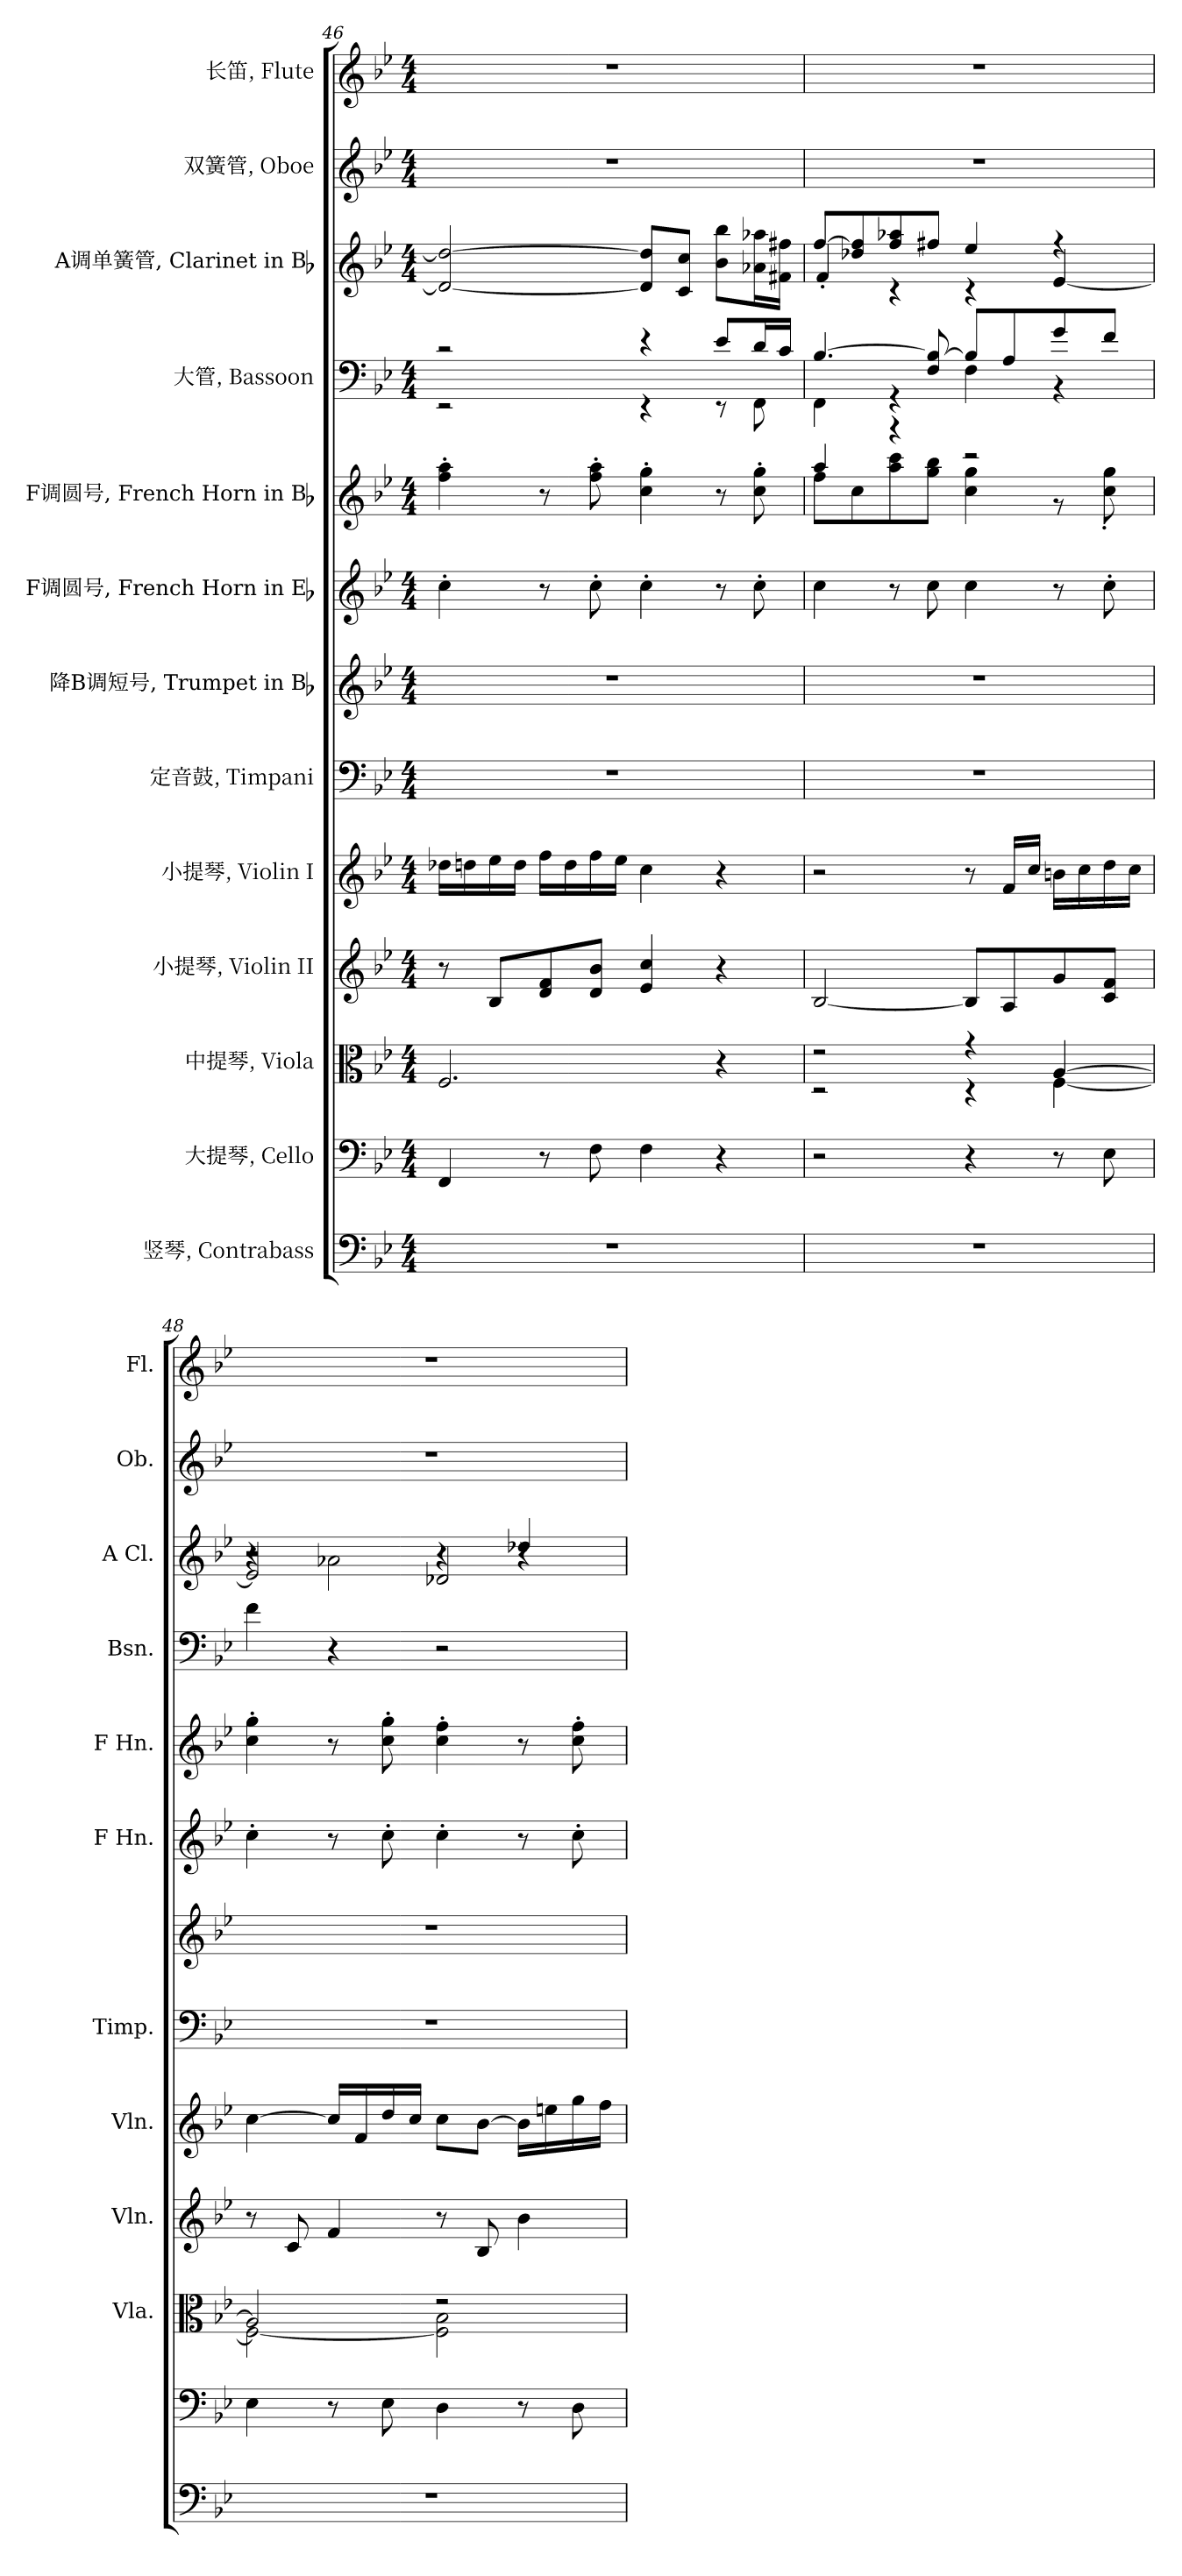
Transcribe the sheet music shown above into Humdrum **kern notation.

**kern	**kern	**kern	**kern	**kern	**kern	**kern	**kern	**kern	**kern	**kern	**kern	**kern
*part13	*part12	*part11	*part10	*part9	*part8	*part7	*part6	*part5	*part4	*part3	*part2	*part1
*staff13	*staff12	*staff11	*staff10	*staff9	*staff8	*staff7	*staff6	*staff5	*staff4	*staff3	*staff2	*staff1
*I"竖琴, Contrabass	*I"大提琴, Cello	*I"中提琴, Viola	*I"小提琴, Violin II	*I"小提琴, Violin I	*I"定音鼓, Timpani	*I"降B调短号, Trumpet in B-flat	*I"F调圆号, French Horn in E-flat	*I"F调圆号, French Horn in B-flat	*I"大管, Bassoon	*I"A调单簧管, Clarinet in B-flat	*I"双簧管, Oboe	*I"长笛, Flute
*	*	*I'Vla.	*I'Vln.	*I'Vln.	*I'Timp.	*	*I'F Hn.	*I'F Hn.	*I'Bsn.	*I'A Cl.	*I'Ob.	*I'Fl.
*clefF4	*clefF4	*clefC3	*clefG2	*clefG2	*clefF4	*clefG2	*clefG2	*clefG2	*clefF4	*clefG2	*clefG2	*clefG2
*	*	*	*	*	*	*ITrd1c2	*ITrd4c7	*ITrd4c7	*	*ITrd2c3	*	*
*k[b-e-]	*k[b-e-]	*k[b-e-]	*k[b-e-]	*k[b-e-]	*k[b-e-]	*k[b-e-a-d-]	*k[b-e-a-]	*k[b-e-a-]	*k[b-e-]	*k[f#]	*k[b-e-]	*k[b-e-]
*M4/4	*M4/4	*M4/4	*M4/4	*M4/4	*M4/4	*M4/4	*M4/4	*M4/4	*M4/4	*M4/4	*M4/4	*M4/4
=46	=46	=46	=46	=46	=46	=46	=46	=46	=46	=46	=46	=46
*	*	*	*	*	*	*	*	*	*^	*	*	*
1r	4FF/	2.F/	8r	16dd-X\LL	1r	1r	4f'\	4b-\' 4dd\'	2r	2r	2B-/_ 2b-/_	1r	1r
.	.	.	.	16ddn\	.	.	.	.	.	.	.	.	.
.	.	.	8B-/L	16ee-\	.	.	.	.	.	.	.	.	.
.	.	.	.	16dd\JJ	.	.	.	.	.	.	.	.	.
.	8r	.	8d/ 8f/	16ff\LL	.	.	8r	8r	.	.	.	.	.
.	.	.	.	16dd\	.	.	.	.	.	.	.	.	.
.	8F\	.	8d/ 8b-/J	16ff\	.	.	8f'\	8b-\' 8dd\'	.	.	.	.	.
.	.	.	.	16ee-\JJ	.	.	.	.	.	.	.	.	.
.	4F\	.	4e-/ 4cc/	4cc\	.	.	4f'\	4f\' 4cc\'	4r	4r	8B-/] 8b-/]L	.	.
.	.	.	.	.	.	.	.	.	.	.	8A/ 8a/J	.	.
.	4r	4r	4r	4r	.	.	8r	8r	8e-/L	8r	8g\ 8gg\L	.	.
.	.	.	.	.	.	.	8f'\	8f\' 8cc\'	16d/L	8FF\	16fn\ 16ffn\L	.	.
.	.	.	.	.	.	.	.	.	16c/JJ	.	16d#X\ 16dd#X\JJ	.	.
!!LO:PB:g=z
=47	=47	=47	=47	=47	=47	=47	=47	=47	=47	=47	=47	=47	=47
*	*	*^	*	*	*	*	*	*^	*	*	*^	*	*
1r	2r	2r	2r	[2B-/	2r	1r	1r	4f\	4dd/	8b-\L	[4.B-/	4FF\	[8dd/L	4d'/	1r	1r
.	.	.	.	.	.	.	.	.	.	8f\	.	.	8b-X/ 8dd/]	.	.	.
.	.	.	.	.	.	.	.	8r	4r	8dd\ 8ff\	.	4r	8dd/ 8ffn/	4r	.	.
.	.	.	.	.	.	.	.	8f\	.	8cc\ 8ee-\J	8F/ 8B-/_	.	8dd#X/J	.	.	.
.	4r	4r	4r	8B-/L]	8r	.	.	4f\	2r	4f\ 4cc\	8B-/L]	4F\	4cc/	4r	.	.
.	.	.	.	8A/	16f/LL	.	.	.	.	.	8A/	.	.	.	.	.
.	.	.	.	.	16cc/JJ	.	.	.	.	.	.	.	.	.	.	.
.	8r	[4A/	[4F\	8g/	16bn\LL	.	.	8r	.	8r	8g/	4r	4r	[4c/	.	.
.	.	.	.	.	16cc\	.	.	.	.	.	.	.	.	.	.	.
.	8E-\	.	.	8c/ 8f/J	16dd\	.	.	8f'\	.	8f\' 8cc\'	8f/J	.	.	.	.	.
.	.	.	.	.	16cc\JJ	.	.	.	.	.	.	.	.	.	.	.
*	*	*	*	*	*	*	*	*	*v	*v	*	*	*	*	*	*
*	*	*	*	*	*	*	*	*	*	*v	*v	*	*	*	*
=48	=48	=48	=48	=48	=48	=48	=48	=48	=48	=48	=48	=48	=48	=48
*	*	*	*	*	*	*	*	*	*	*	*	*^	*	*
1r	4E-\	2A/]	2F\_	8r	[4cc\	1r	1r	4f'\	4f\' 4cc\'	4f\	2r	4r	2c/]	1r	1r
.	.	.	.	8c/	.	.	.	.	.	.	.	.	.	.	.
.	8r	.	.	4f/	16cc/LL]	.	.	8r	8r	4r	.	2fn\	.	.	.
.	.	.	.	.	16f/	.	.	.	.	.	.	.	.	.	.
.	8E-\	.	.	.	16dd/	.	.	8f'\	8f\' 8cc\'	.	.	.	.	.	.
.	.	.	.	.	16cc/JJ	.	.	.	.	.	.	.	.	.	.
.	4D\	2r	2F\] 2B-\	8r	8cc\L	.	.	4f'\	4f\' 4b-\'	2r	4r	.	2B-X/	.	.
.	.	.	.	8B-/	[8b-\J	.	.	.	.	.	.	.	.	.	.
.	8r	.	.	4b-\	16b-\LL]	.	.	8r	8r	.	4b-X/	4r	.	.	.
.	.	.	.	.	16een\	.	.	.	.	.	.	.	.	.	.
.	8D\	.	.	.	16gg\	.	.	8f'\	8f\' 8b-\'	.	.	.	.	.	.
.	.	.	.	.	16ff\JJ	.	.	.	.	.	.	.	.	.	.
*	*	*v	*v	*	*	*	*	*	*	*	*v	*v	*v	*	*
=	=	=	=	=	=	=	=	=	=	=	=	=
*-	*-	*-	*-	*-	*-	*-	*-	*-	*-	*-	*-	*-
